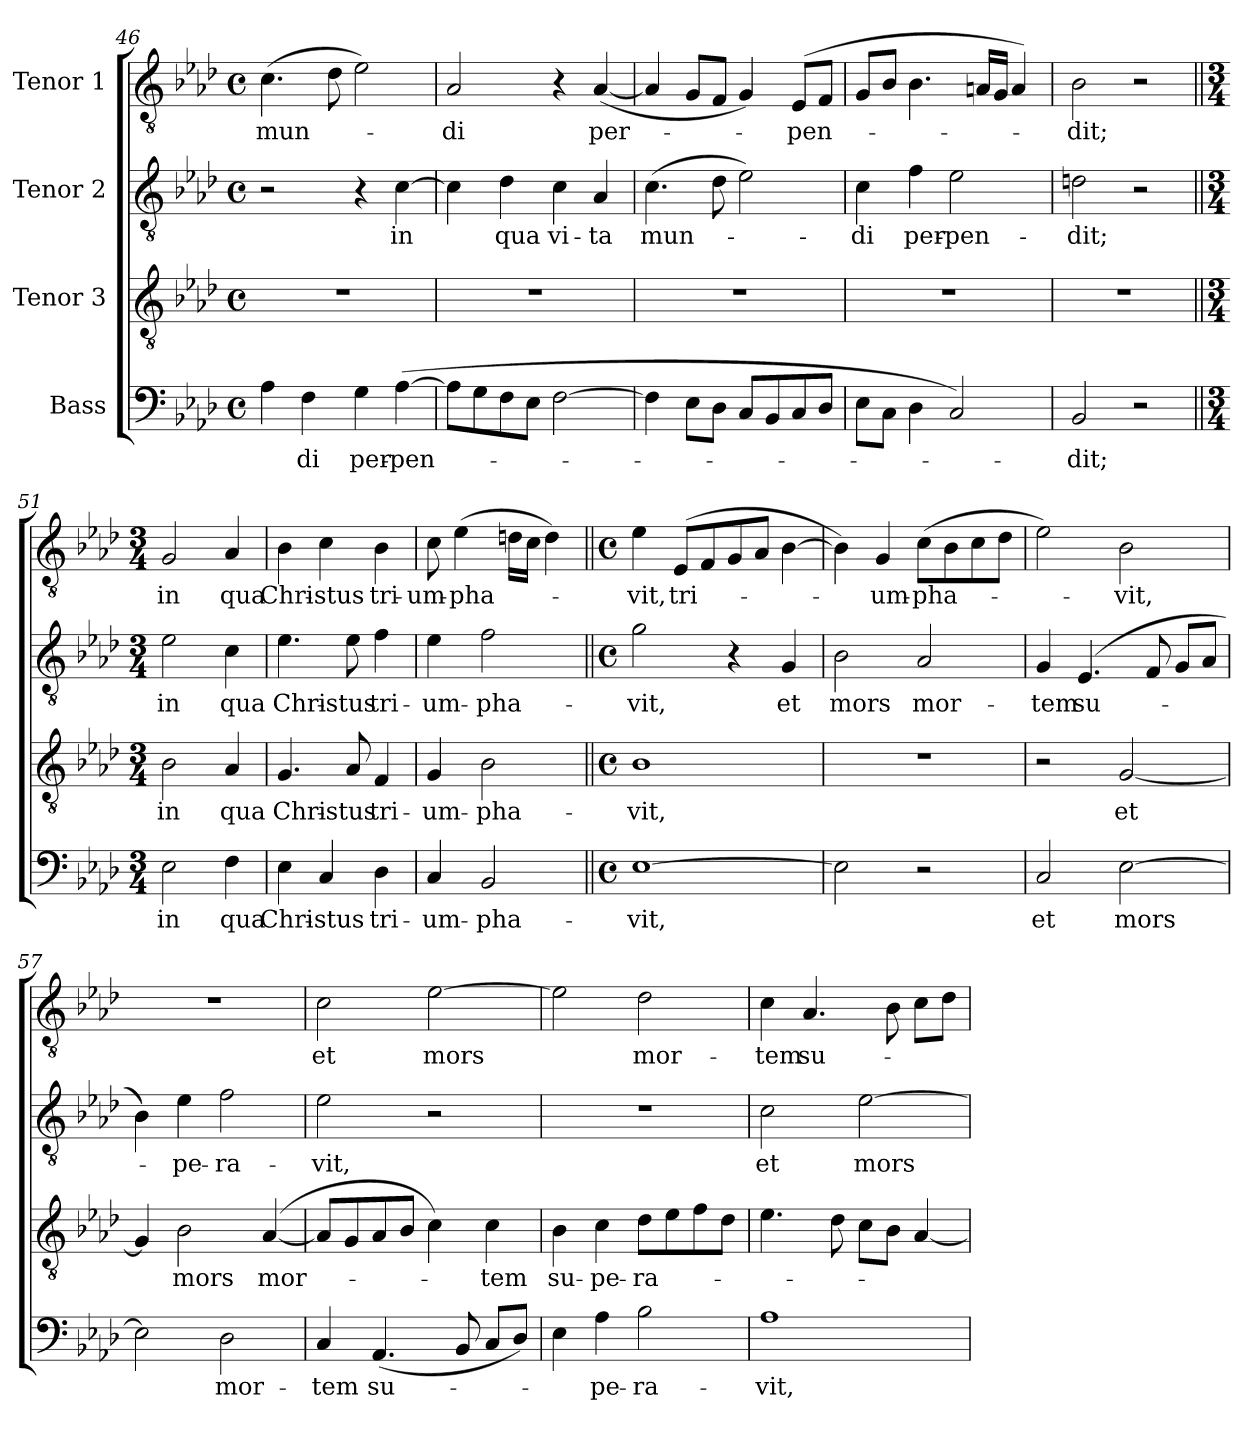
**kern	**text	**kern	**text	**kern	**text	**kern	**text
*part4	*part4	*part3	*part3	*part2	*part2	*part1	*part1
*staff4	*staff4	*staff3	*staff3	*staff2	*staff2	*staff1	*staff1
*I"Bass	*	*I"Tenor 3	*	*I"Tenor 2	*	*I"Tenor 1	*
*clefF4	*	*clefGv2	*	*clefGv2	*	*clefGv2	*
*k[b-e-a-d-]	*	*k[b-e-a-d-]	*	*k[b-e-a-d-]	*	*k[b-e-a-d-]	*
*A-:	*	*A-:	*	*A-:	*	*A-:	*
*M4/4	*	*M4/4	*	*M4/4	*	*M4/4	*
*met(c)	*	*met(c)	*	*met(c)	*	*met(c)	*
=46	=46	=46	=46	=46	=46	=46	=46
4A-\	.	1r	.	2r	.	(4.c\	mun-
4F\	-di	.	.	.	.	.	.
.	.	.	.	.	.	8d-\	.
4G\	per-	.	.	4r	.	2e-\)	.
([4A-\	-pen-	.	.	[4c\	in	.	.
=47	=47	=47	=47	=47	=47	=47	=47
8A-\L]	.	1r	.	4c\]	.	2A-/	-di
8G\	.	.	.	.	.	.	.
8F\	.	.	.	4d-\	qua	.	.
8E-\J	.	.	.	.	.	.	.
[2F\	.	.	.	4c\	vi-	4r	.
.	.	.	.	4A-/	-ta	([4A-/	per-
=48	=48	=48	=48	=48	=48	=48	=48
4F\]	.	1r	.	(4.c\	mun-	4A-/]	.
8E-\L	.	.	.	.	.	8G/L	.
8D-\J	.	.	.	8d-\	.	8F/J	.
8C/L	.	.	.	2e-\)	.	4G/)	.
8BB-/	.	.	.	.	.	.	.
8C/	.	.	.	.	.	(8E-/L	-pen-
8D-/J	.	.	.	.	.	8F/J	.
=49	=49	=49	=49	=49	=49	=49	=49
8E-\L	.	1r	.	4c\	-di	8G/L	.
8C\J	.	.	.	.	.	8B-/J	.
4D-\	.	.	.	4f\	per-	4.B-\	.
2C/)	.	.	.	2e-\	-pen-	.	.
.	.	.	.	.	.	16An/LL	.
.	.	.	.	.	.	16G/JJ	.
.	.	.	.	.	.	4A/)	.
=50	=50	=50	=50	=50	=50	=50	=50
2BB-/	-dit;	1r	.	2dn\	-dit;	2B-\	-dit;
2r	.	.	.	2r	.	2r	.
!!LO:PB:g=z
=51||	=51||	=51||	=51||	=51||	=51||	=51||	=51||
*M3/4	*	*M3/4	*	*M3/4	*	*M3/4	*
2E-\	in	2B-\	in	2e-\	in	2G/	in
4F\	qua	4A-/	qua	4c\	qua	4A-/	qua
=52	=52	=52	=52	=52	=52	=52	=52
4E-\	Chri-	4.G/	Chri-	4.e-\	Chri-	4B-\	Chri-
4C/	-stus	.	.	.	.	4c\	-stus
.	.	8A-/	-stus	8e-\	-stus	.	.
4D-\	tri-	4F/	tri-	4f\	tri-	4B-\	tri-
=53	=53	=53	=53	=53	=53	=53	=53
4C/	-um-	4G/	-um-	4e-\	-um-	8c\	-um-
.	.	.	.	.	.	(4e-\	-pha-
2BB-/	-pha-	2B-\	-pha-	2f\	-pha-	.	.
.	.	.	.	.	.	16dn\LL	.
.	.	.	.	.	.	16c\JJ	.
.	.	.	.	.	.	4d\)	.
=54||	=54||	=54||	=54||	=54||	=54||	=54||	=54||
*M4/4	*	*M4/4	*	*M4/4	*	*M4/4	*
*met(c)	*	*met(c)	*	*met(c)	*	*met(c)	*
[1E-	-vit,	1B-	-vit,	2g\	-vit,	4e-\	-vit,
.	.	.	.	.	.	(8E-/L	tri-
.	.	.	.	.	.	8F/	.
.	.	.	.	4r	.	8G/	.
.	.	.	.	.	.	8A-/J	.
.	.	.	.	4G/	et	[4B-\	.
=55	=55	=55	=55	=55	=55	=55	=55
2E-\]	.	1r	.	2B-\	mors	4B-\])	.
.	.	.	.	.	.	4G/	-um-
2r	.	.	.	2A-/	mor-	(8c\L	-pha-
.	.	.	.	.	.	8B-\	.
.	.	.	.	.	.	8c\	.
.	.	.	.	.	.	8d-\J	.
=56	=56	=56	=56	=56	=56	=56	=56
2C/	et	2r	.	4G/	-tem	2e-\)	.
.	.	.	.	(4.E-/	su-	.	.
[2E-\	mors	[2G/	et	.	.	2B-\	-vit,
.	.	.	.	8F/	.	.	.
.	.	.	.	8G/L	.	.	.
.	.	.	.	8A-/J	.	.	.
=57	=57	=57	=57	=57	=57	=57	=57
2E-\]	.	4G/]	.	4B-\)	.	1r	.
.	.	2B-\	mors	4e-\	-pe-	.	.
2D-\	mor-	.	.	2f\	-ra-	.	.
.	.	([4A-/	mor-	.	.	.	.
!!LO:LB:g=z
=58	=58	=58	=58	=58	=58	=58	=58
4C/	-tem	8A-/L]	.	2e-\	-vit,	2c\	et
.	.	8G/	.	.	.	.	.
(4.AA-/	su-	8A-/	.	.	.	.	.
.	.	8B-/J	.	.	.	.	.
.	.	4c\)	.	2r	.	[2e-\	mors
8BB-/	.	.	.	.	.	.	.
8C/L	.	4c\	-tem	.	.	.	.
8D-/J)	.	.	.	.	.	.	.
=59	=59	=59	=59	=59	=59	=59	=59
4E-\	.	4B-\	su-	1r	.	2e-\]	.
4A-\	-pe-	4c\	-pe-	.	.	.	.
2B-\	-ra-	8d-\L	-ra-	.	.	2d-\	mor-
.	.	8e-\	.	.	.	.	.
.	.	8f\	.	.	.	.	.
.	.	8d-\J	.	.	.	.	.
=60	=60	=60	=60	=60	=60	=60	=60
1A-	-vit,	4.e-\	.	2c\	et	4c\	-tem
.	.	.	.	.	.	4.A-/	su-
.	.	8d-\	.	.	.	.	.
.	.	8c\L	.	[2e-\	mors	.	.
.	.	8B-\J	.	.	.	8B-\	.
.	.	[4A-/	.	.	.	8c\L	.
.	.	.	.	.	.	8d-\J	.
=	=	=	=	=	=	=	=
*-	*-	*-	*-	*-	*-	*-	*-
